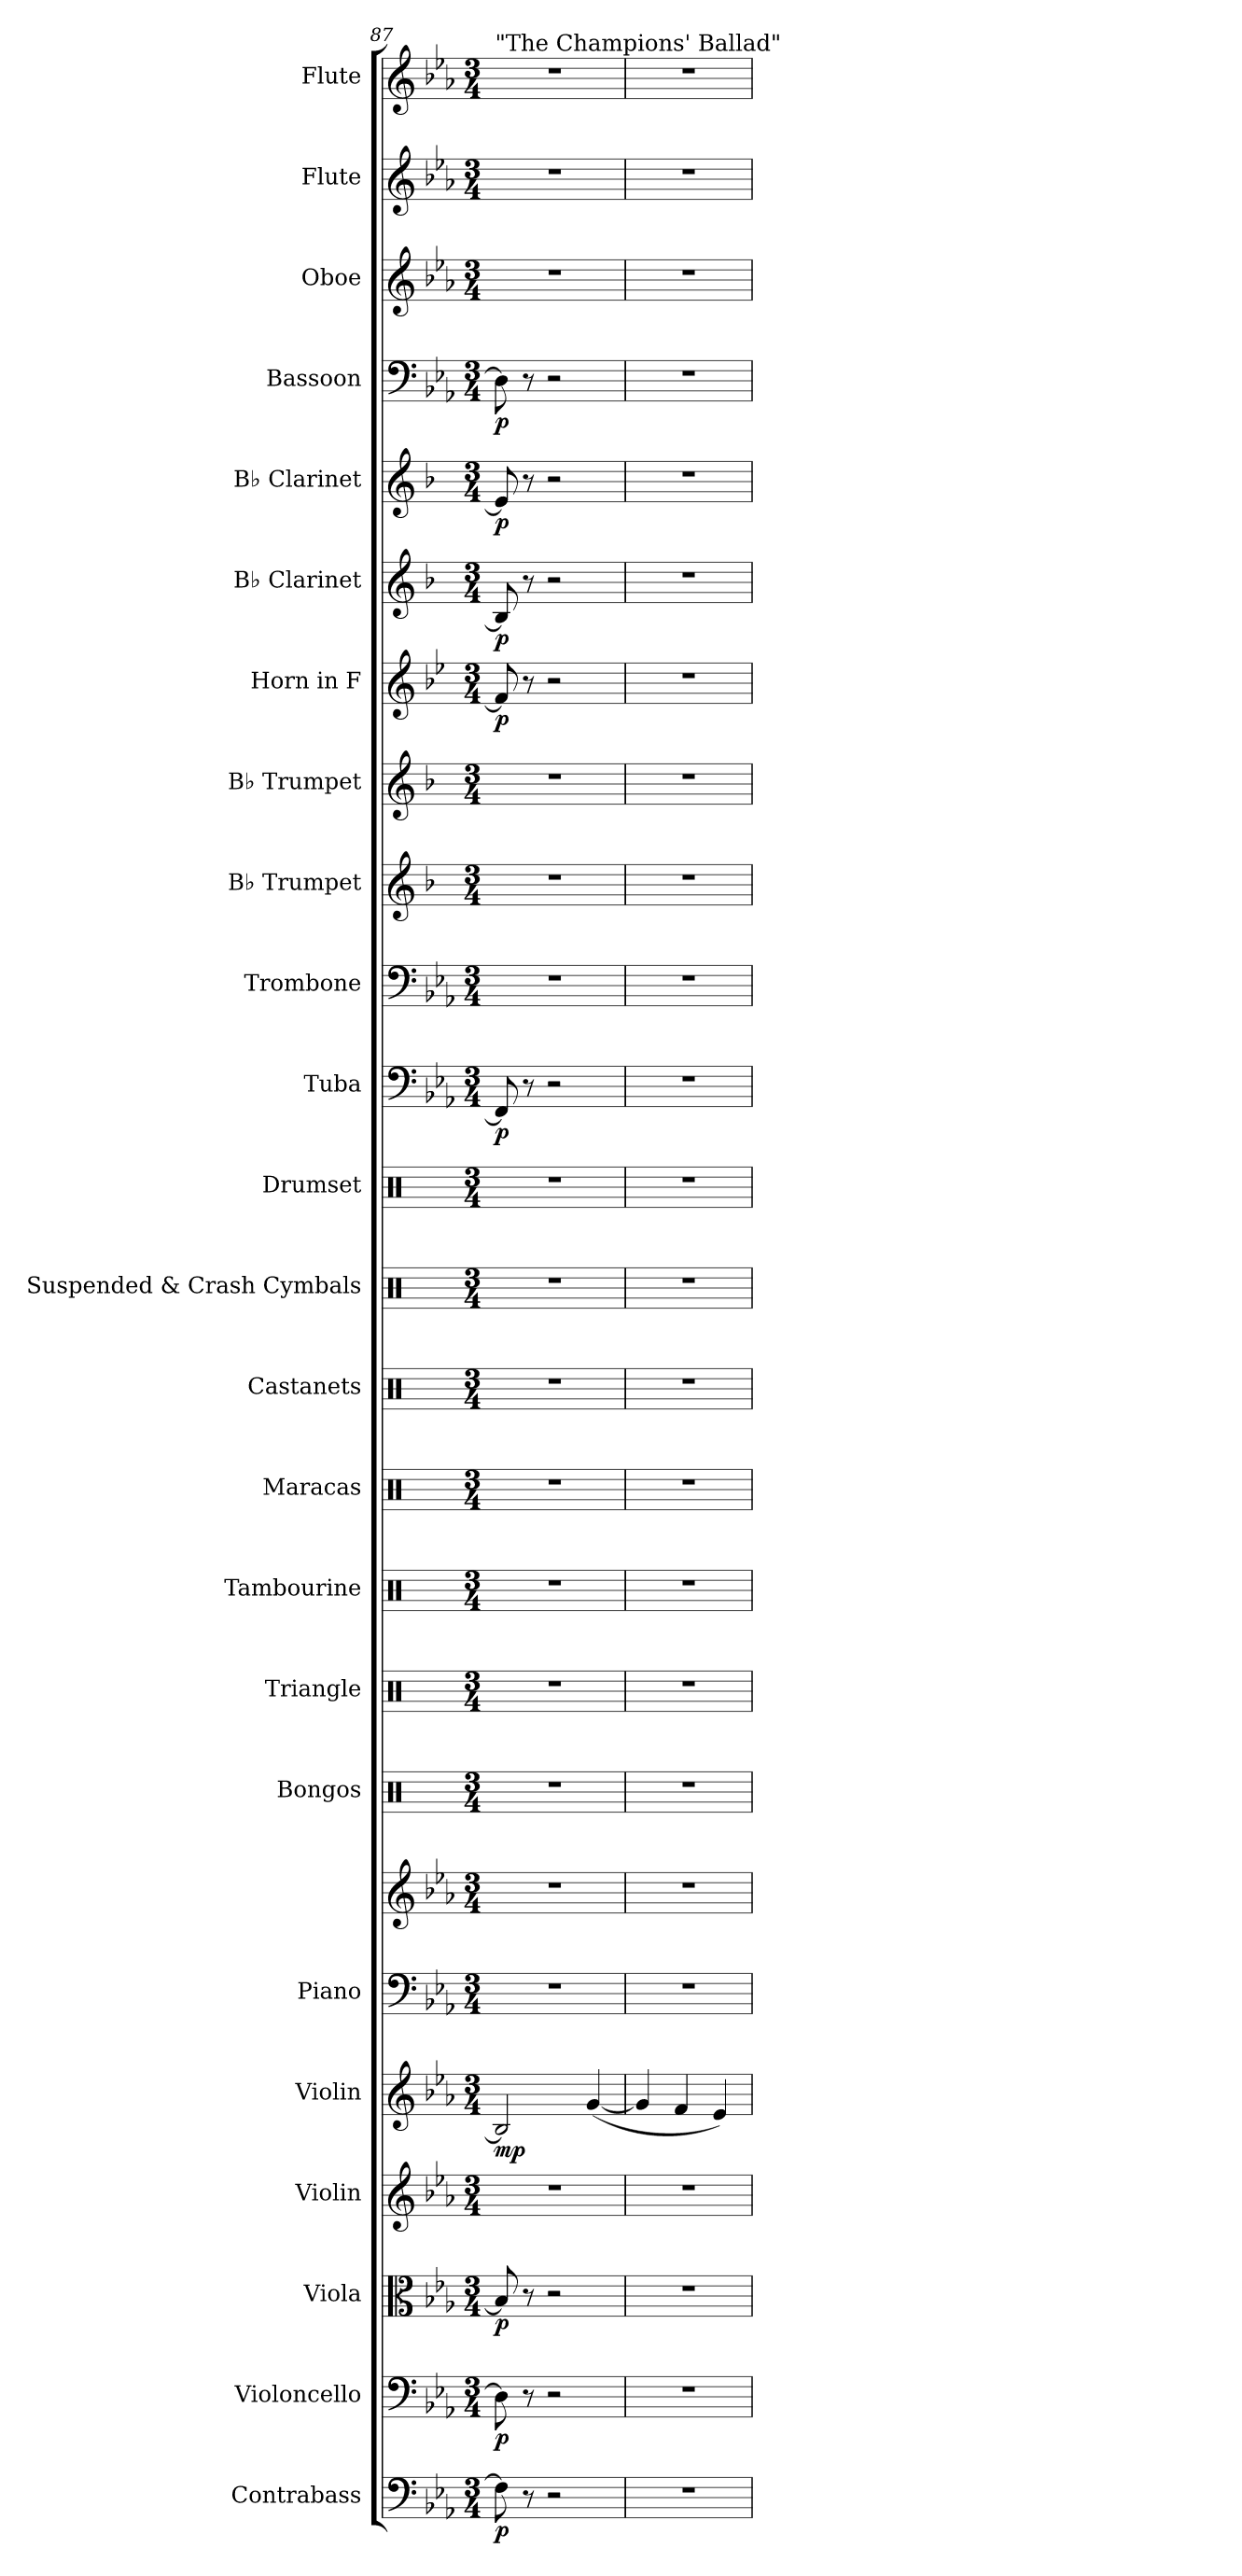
**kern	**dynam	**kern	**dynam	**kern	**dynam	**kern	**kern	**dynam	**kern	**kern	**kern	**kern	**kern	**kern	**kern	**kern	**kern	**kern	**dynam	**kern	**kern	**kern	**kern	**dynam	**kern	**dynam	**kern	**dynam	**kern	**dynam	**kern	**kern	**kern
*part24	*part24	*part23	*part23	*part22	*part22	*part21	*part20	*part20	*part19	*part19	*part18	*part17	*part16	*part15	*part14	*part13	*part12	*part11	*part11	*part10	*part9	*part8	*part7	*part7	*part6	*part6	*part5	*part5	*part4	*part4	*part3	*part2	*part1
*staff25	*staff25	*staff24	*staff24	*staff23	*staff23	*staff22	*staff21	*staff21	*staff20	*staff19	*staff18	*staff17	*staff16	*staff15	*staff14	*staff13	*staff12	*staff11	*staff11	*staff10	*staff9	*staff8	*staff7	*staff7	*staff6	*staff6	*staff5	*staff5	*staff4	*staff4	*staff3	*staff2	*staff1
*I"Contrabass	*	*I"Violoncello	*	*I"Viola	*	*I"Violin	*I"Violin	*	*I"Piano	*	*I"Bongos	*I"Triangle	*I"Tambourine	*I"Maracas	*I"Castanets	*I"Suspended &amp; Crash Cymbals	*I"Drumset	*I"Tuba	*	*I"Trombone	*I"B♭ Trumpet	*I"B♭ Trumpet	*I"Horn in F	*	*I"B♭ Clarinet	*	*I"B♭ Clarinet	*	*I"Bassoon	*	*I"Oboe	*I"Flute	*I"Flute
*I'Cb.	*	*I'Vc.	*	*I'Vla.	*	*I'Vln.	*I'Vln.	*	*I'Pno.	*	*I'Bon.	*I'Trgl.	*I'Tamb.	*I'Mrcs.	*I'Cst.	*I'Cym.	*I'D. Set	*I'Tba.	*	*I'Tbn.	*I'B♭ Tpt.	*I'B♭ Tpt.	*	*	*I'B♭ Cl.	*	*I'B♭ Cl.	*	*I'Bsn.	*	*I'Ob.	*I'Fl.	*I'Fl.
*clefF4	*	*clefF4	*	*clefC3	*	*clefG2	*clefG2	*	*clefF4	*clefG2	*clefX	*clefX	*clefX	*clefX	*clefX	*clefX	*clefX	*clefF4	*	*clefF4	*clefG2	*clefG2	*clefG2	*	*clefG2	*	*clefG2	*	*clefF4	*	*clefG2	*clefG2	*clefG2
*ITrd7c12	*	*	*	*	*	*	*	*	*	*	*	*	*	*	*	*	*	*	*	*	*ITrd1c2	*ITrd1c2	*ITrd4c7	*	*ITrd1c2	*	*ITrd1c2	*	*	*	*	*	*
*k[b-e-a-]	*	*k[b-e-a-]	*	*k[b-e-a-]	*	*k[b-e-a-]	*k[b-e-a-]	*	*k[b-e-a-]	*k[b-e-a-]	*k[]	*k[]	*k[]	*k[]	*k[]	*k[]	*k[]	*k[b-e-a-]	*	*k[b-e-a-]	*k[b-e-a-]	*k[b-e-a-]	*k[b-e-a-]	*	*k[b-e-a-]	*	*k[b-e-a-]	*	*k[b-e-a-]	*	*k[b-e-a-]	*k[b-e-a-]	*k[b-e-a-]
*M3/4	*	*M3/4	*	*M3/4	*	*M3/4	*M3/4	*	*M3/4	*M3/4	*M3/4	*M3/4	*M3/4	*M3/4	*M3/4	*M3/4	*M3/4	*M3/4	*	*M3/4	*M3/4	*M3/4	*M3/4	*	*M3/4	*	*M3/4	*	*M3/4	*	*M3/4	*M3/4	*M3/4
*MM140	*	*MM140	*	*MM140	*	*MM140	*MM140	*	*MM140	*MM140	*MM140	*MM140	*MM140	*MM140	*MM140	*MM140	*MM140	*MM140	*	*MM140	*MM140	*MM140	*MM140	*	*MM140	*	*MM140	*	*MM140	*	*MM140	*MM140	*MM140
=87	=87	=87	=87	=87	=87	=87	=87	=87	=87	=87	=87	=87	=87	=87	=87	=87	=87	=87	=87	=87	=87	=87	=87	=87	=87	=87	=87	=87	=87	=87	=87	=87	=87
!	!	!	!	!	!	!	!	!	!	!	!	!	!	!	!	!	!	!	!	!	!	!	!	!	!	!	!	!	!	!	!	!	!LO:TX:a:t="The Champions' Ballad"
!	!LO:DY:b	!	!LO:DY:b	!	!LO:DY:b	!	!	!LO:DY:b	!	!	!	!	!	!	!	!	!	!	!LO:DY:b	!	!	!	!	!LO:DY:b	!	!LO:DY:b	!	!LO:DY:b	!	!LO:DY:b	!	!	!
8FF\]	p	8D-\]	p	8B-/]	p	2.r	2B-/]	mp	2.r	2.r	2.r	2.r	2.r	2.r	2.r	2.r	2.r	8FF/]	p	2.r	2.r	2.r	8B-/]	p	8A-/]	p	8d-/]	p	8D-\]	p	2.r	2.r	2.r
8r	.	8r	.	8r	.	.	.	.	.	.	.	.	.	.	.	.	.	8r	.	.	.	.	8r	.	8r	.	8r	.	8r	.	.	.	.
2r	.	2r	.	2r	.	.	.	.	.	.	.	.	.	.	.	.	.	2r	.	.	.	.	2r	.	2r	.	2r	.	2r	.	.	.	.
.	.	.	.	.	.	.	([4g/	.	.	.	.	.	.	.	.	.	.	.	.	.	.	.	.	.	.	.	.	.	.	.	.	.	.
=88	=88	=88	=88	=88	=88	=88	=88	=88	=88	=88	=88	=88	=88	=88	=88	=88	=88	=88	=88	=88	=88	=88	=88	=88	=88	=88	=88	=88	=88	=88	=88	=88	=88
2.r	.	2.r	.	2.r	.	2.r	4g/]	.	2.r	2.r	2.r	2.r	2.r	2.r	2.r	2.r	2.r	2.r	.	2.r	2.r	2.r	2.r	.	2.r	.	2.r	.	2.r	.	2.r	2.r	2.r
.	.	.	.	.	.	.	4f/	.	.	.	.	.	.	.	.	.	.	.	.	.	.	.	.	.	.	.	.	.	.	.	.	.	.
.	.	.	.	.	.	.	4e-/)	.	.	.	.	.	.	.	.	.	.	.	.	.	.	.	.	.	.	.	.	.	.	.	.	.	.
=	=	=	=	=	=	=	=	=	=	=	=	=	=	=	=	=	=	=	=	=	=	=	=	=	=	=	=	=	=	=	=	=	=
*-	*-	*-	*-	*-	*-	*-	*-	*-	*-	*-	*-	*-	*-	*-	*-	*-	*-	*-	*-	*-	*-	*-	*-	*-	*-	*-	*-	*-	*-	*-	*-	*-	*-
